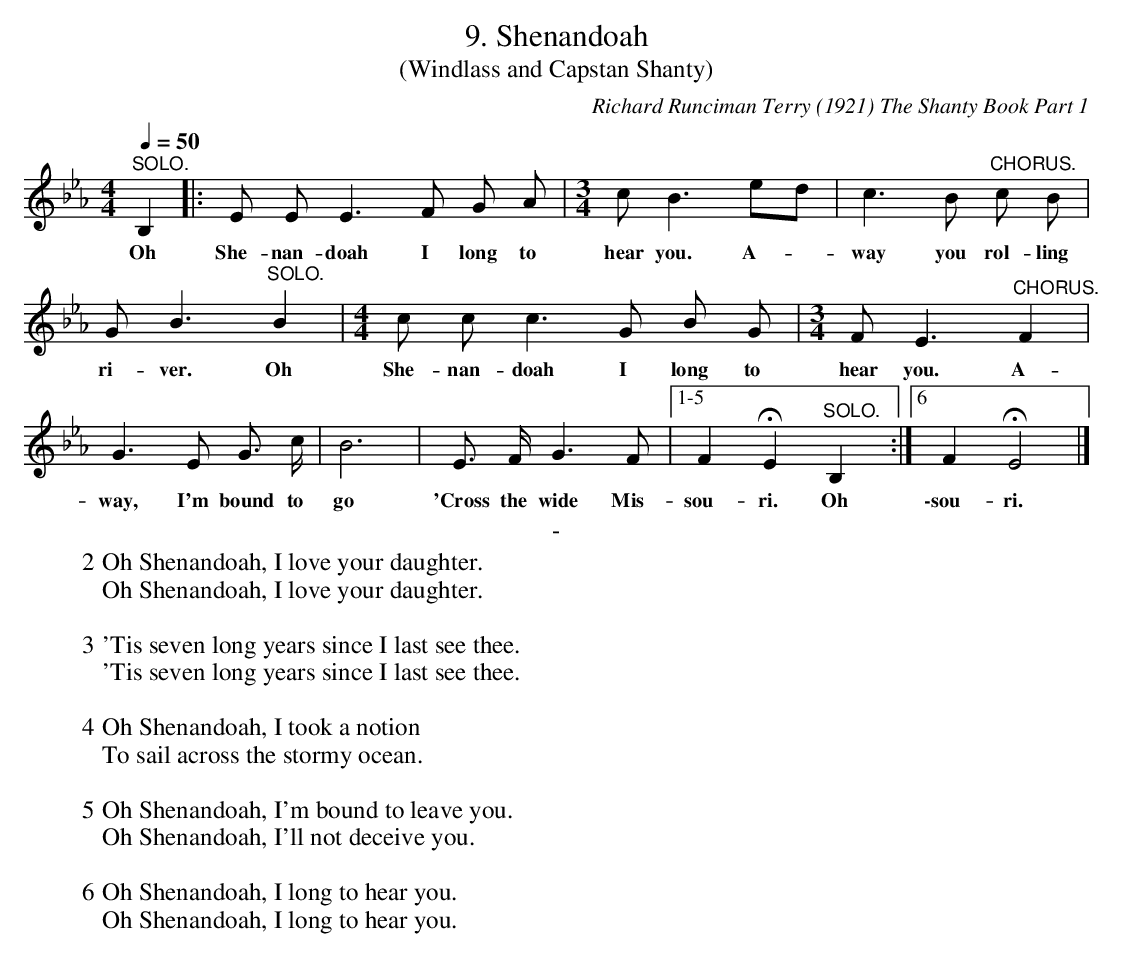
X:1
T:9. Shenandoah
T:(Windlass and Capstan Shanty)
C:Richard Runciman Terry (1921) The Shanty Book Part 1
L:1/8
Q:1/4=50
M:4/4
K:Eb
"^SOLO." B,2 |: E E E3 F G A |[M:3/4] c B3 ed | c3 B"^CHORUS." c B |$
w: Oh|She- nan- doah I long to|hear you. A- *|way you rol- ling|
G B3"^SOLO." B2 |[M:4/4] c c c3 G B G |[M:3/4] F E3"^CHORUS." F2 |$ G3 E G> c | B6 | E> F G3 F |1-5
w: ri- ver. Oh | She- nan- doah I long to | hear you. A- | way, I'm bound to | go | 'Cross the wide Mis-|
 F2 !fermata! E2 "^SOLO." B,2 :|6 F2 !fermata! E4 |]
w: sou- ri. Oh|\-sou- ri.|
T: -
W: 2 Oh Shenandoah, I love your daughter.
W: Oh Shenandoah, I love your daughter.
W:
W: 3 'Tis seven long years since I last see thee.
W: 'Tis seven long years since I last see thee.
W:
W: 4 Oh Shenandoah, I took a notion
W:  To sail across the stormy ocean.
W:
W: 5 Oh Shenandoah, I'm bound to leave you.
W: Oh Shenandoah, I'll not deceive you.
W:
W: 6 Oh Shenandoah, I long to hear you.
W: Oh Shenandoah, I long to hear you.
